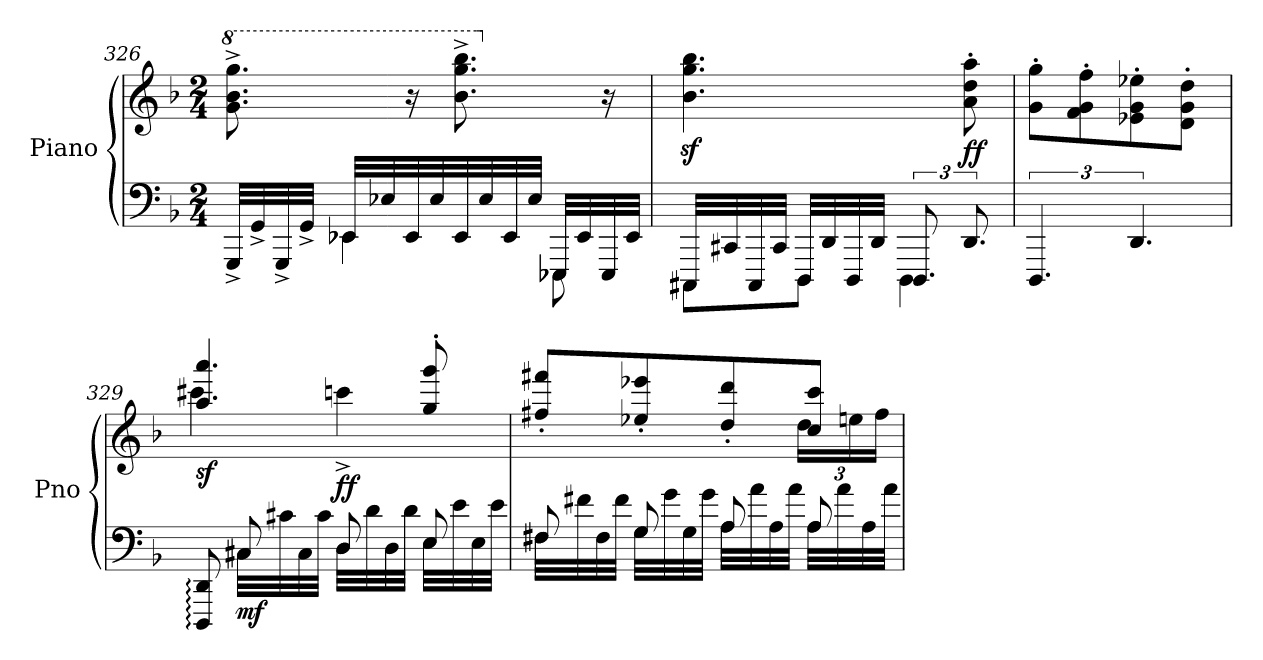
**kern	**kern	**dynam
*part1	*part1	*part1
*staff2	*staff1	*staff1/2
*I"Piano	*	*
*I'Pno	*	*
!!LO:LB:g=z
*clefF4	*clefG2	*
*k[b-]	*k[b-]	*
*M2/4	*M2/4	*
=326	=326	=326
*^	*	*
*	*	*8va	*
32GGG^/LLL	8ryy	8.gg\^ 8.bb-\^ 8.ggg\^	.
32GG^/	.	.	.
32GGG^/	.	.	.
32GG^/JJJ	.	.	.
32EE-X/LLL	4EE-\	.	.
32E-X/	.	.	.
32EE-/	.	16r	.
32E-/	.	.	.
32EE-/	.	8.bb-\^ 8.ggg\^ 8.bbb-\^	.
32E-/	.	.	.
32EE-/	.	.	.
32E-/JJJ	.	.	.
32EEE-X/LLL	8EEE-\	.	.
32EE-/	.	.	.
*	*	*X8va	*
32EEE-/	.	16r	.
32EE-/JJJ	.	.	.
=327	=327	=327	=327
32CCC#X/LLL	8CCC#\L	4.b-\z< 4.gg\z< 4.bb-\z<	.
32CC#X/	.	.	.
32CCC#/	.	.	.
32CC#/JJJ	.	.	.
32DDD/LLL	8DDD\J	.	.
32DD/	.	.	.
32DDD/	.	.	.
32DD/JJJ	.	.	.
12.DDD/	4DDD\	.	.
!	!	!	!LO:DY:b
12.DD/	.	8a\' 8dd\' 8aa\'	ff
*v	*v	*	*
=328	=328	=328
6.DDD/	8g\' 8gg\'L	.
.	8f\' 8g\' 8ff\'	.
6.DD/	8e-X\' 8g\' 8ee-X\'	.
.	8d\' 8g\' 8dd\'J	.
!!LO:LB:g=z
=329	=329	=329
*^	*^	*
!	!	!	!	!LO:DY:b
8DDD/: 8DD/:	8ryy	4.aa/ 4.aaa/	4ccc#X\	sf
!	!	!	!	!LO:DY:b=2
8C#X/	32C#\LLL	.	.	mf
.	32c#X\	.	.	.
.	32C#\	.	.	.
.	32c#\JJJ	.	.	.
!	!	!	!	!LO:DY:b
8D/	32D\LLL	.	4cccn^\	ff
.	32d\	.	.	.
.	32D\	.	.	.
.	32d\JJJ	.	.	.
8E/	32E\LLL	8gg/' 8ggg/'	.	.
.	32e\	.	.	.
.	32E\	.	.	.
.	32e\JJJ	.	.	.
=330	=330	=330	=330	=330
8F#X/	32F#\LLL	8ff#X/' 8fff#X/'L	4.ryy	.
.	32f#X\	.	.	.
.	32F#\	.	.	.
.	32f#\JJJ	.	.	.
8G/	32G\LLL	8ee-X/' 8eee-X/'	.	.
.	32g\	.	.	.
.	32G\	.	.	.
.	32g\JJJ	.	.	.
8A/	32A\LLL	8dd/' 8ddd/'	.	.
.	32a\	.	.	.
.	32A\	.	.	.
.	32a\JJJ	.	.	.
*	*	*	*Xbrackettup	*
8A/	32A\LLL	8cc/ 8ccc/J	24dd\LL	.
.	32a\	.	.	.
.	.	.	24een\	.
.	32A\	.	.	.
.	.	.	24ff#\JJ	.
.	32a\JJJ	.	.	.
*v	*v	*	*	*
*	*v	*v	*
=	=	=
*-	*-	*-
